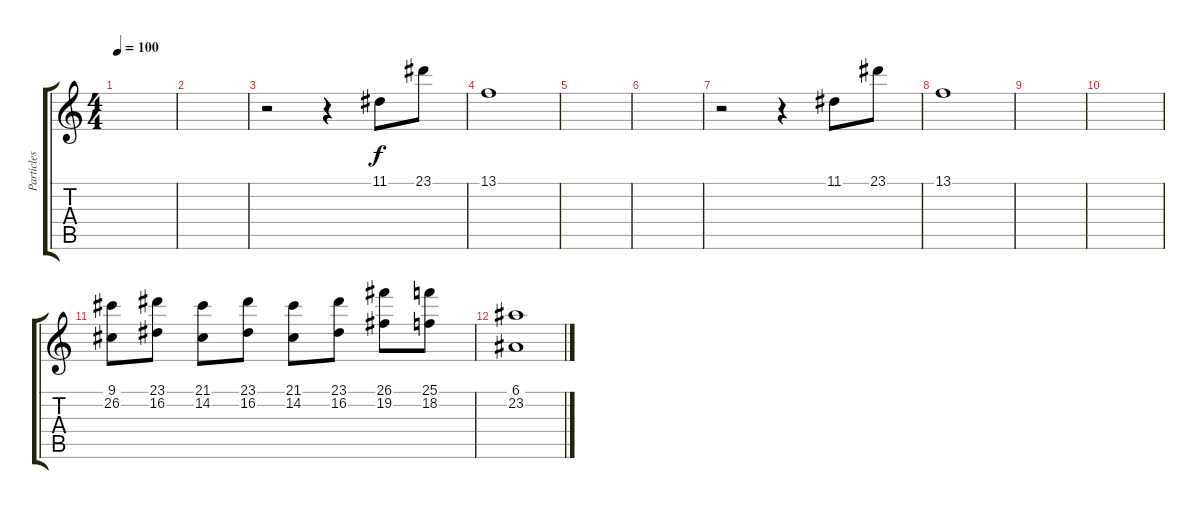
\track ("Particles" "Particles") {instrument acousticgrandpiano}
\staff {score tabs}
\tuning (E4 B3 G3 D3 A2 E2) {hide}
\ts (4 4)
\tempo 100
\clef g2
\ks c
|
|
r.2 r.4 11.1.8 23.1.8 |
13.1.1 |
|
|
r.2 r.4 11.1.8 23.1.8 |
13.1.1 |
|
|
(9.1 26.2).8 (23.1 16.2).8 (21.1 14.2).8 (23.1 16.2).8 (21.1 14.2).8 (23.1 16.2).8 (26.1 19.2).8 (25.1 18.2).8 |
(6.1 23.2).1
